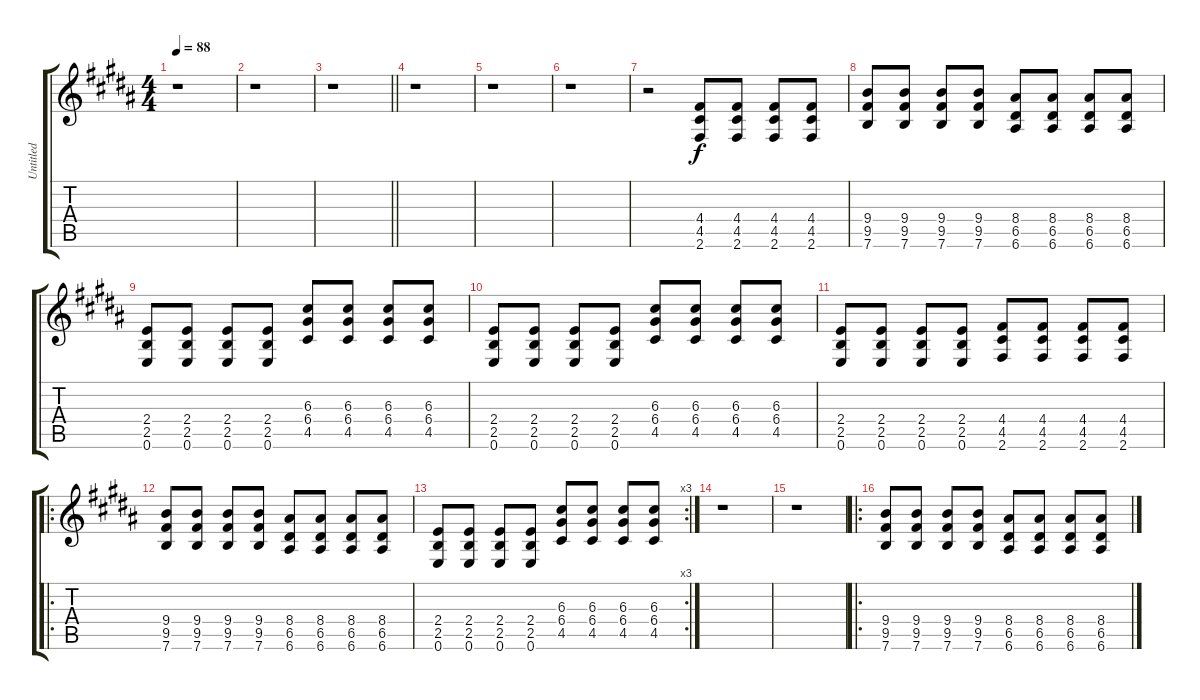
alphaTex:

\track ("Untitled" "Untitled") {instrument distortionguitar}
\staff {score tabs}
\tuning (E4 B3 G3 D3 A2 E2) {hide}
\ts (4 4)
\tempo 88
\clef g2
\ks b
r.1{dy f} |
\ks g#minor
r.1 |
\barLineRight lightlight
r.1 |
\ks b
r.1 |
\ks g#minor
r.1 |
\ks b
r.1 |
\ks g#minor
r.2 (4.4 4.5 2.6).8 (4.4 4.5 2.6).8 (4.4 4.5 2.6).8 (4.4 4.5 2.6).8 |
\ks b
(9.4 9.5 7.6).8 (9.4 9.5 7.6).8 (9.4 9.5 7.6).8 (9.4 9.5 7.6).8 (8.4 6.5 6.6).8 (8.4 6.5 6.6).8 (8.4 6.5 6.6).8 (8.4 6.5 6.6).8 |
\ks g#minor
(2.4 2.5 0.6).8 (2.4 2.5 0.6).8 (2.4 2.5 0.6).8 (2.4 2.5 0.6).8 (6.3 6.4 4.5).8 (6.3 6.4 4.5).8 (6.3 6.4 4.5).8 (6.3 6.4 4.5).8 |
\ks b
(2.4 2.5 0.6).8 (2.4 2.5 0.6).8 (2.4 2.5 0.6).8 (2.4 2.5 0.6).8 (6.3 6.4 4.5).8 (6.3 6.4 4.5).8 (6.3 6.4 4.5).8 (6.3 6.4 4.5).8 |
\ks g#minor
(2.4 2.5 0.6).8 (2.4 2.5 0.6).8 (2.4 2.5 0.6).8 (2.4 2.5 0.6).8 (4.4 4.5 2.6).8 (4.4 4.5 2.6).8 (4.4 4.5 2.6).8 (4.4 4.5 2.6).8 |
\ro
\ks b
(9.4 9.5 7.6).8 (9.4 9.5 7.6).8 (9.4 9.5 7.6).8 (9.4 9.5 7.6).8 (8.4 6.5 6.6).8 (8.4 6.5 6.6).8 (8.4 6.5 6.6).8 (8.4 6.5 6.6).8 |
\rc 3
\ks g#minor
(2.4 2.5 0.6).8 (2.4 2.5 0.6).8 (2.4 2.5 0.6).8 (2.4 2.5 0.6).8 (6.3 6.4 4.5).8 (6.3 6.4 4.5).8 (6.3 6.4 4.5).8 (6.3 6.4 4.5).8 |
\ks b
r.1 |
\ks g#minor
r.1 |
\ro
\ks b
(9.4 9.5 7.6).8 (9.4 9.5 7.6).8 (9.4 9.5 7.6).8 (9.4 9.5 7.6).8 (8.4 6.5 6.6).8 (8.4 6.5 6.6).8 (8.4 6.5 6.6).8 (8.4 6.5 6.6).8
